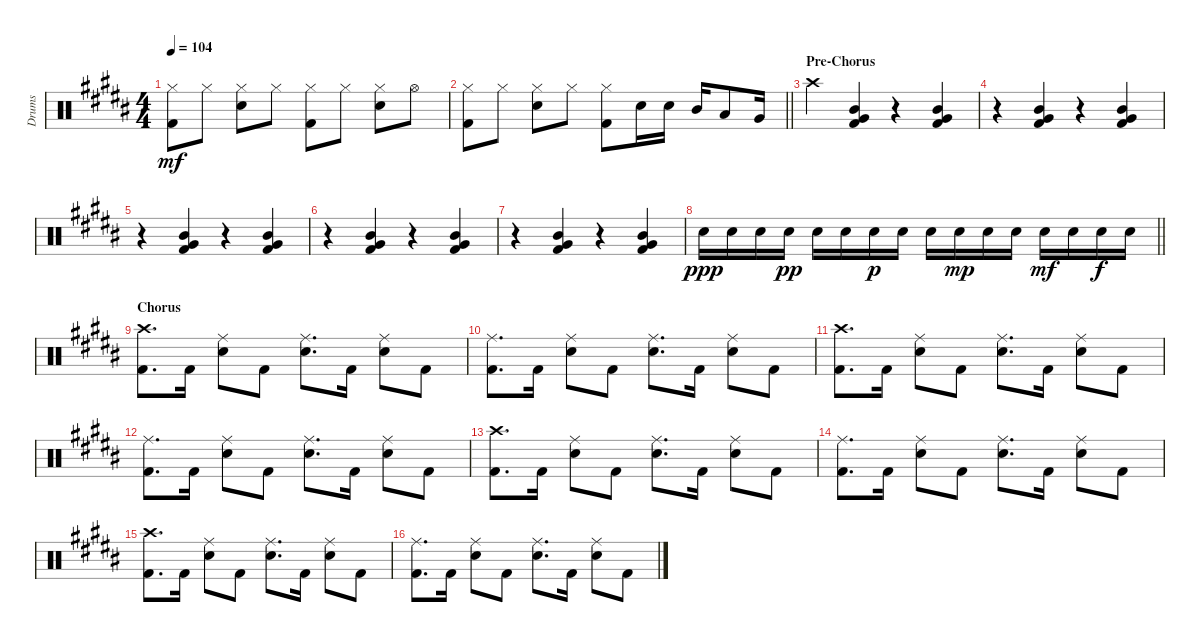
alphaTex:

\track ("Drums" "Drums") {instrument percussion}
\staff {score}
\articulation defaults
\ts (4 4)
\tempo 104
\clef neutral
\ks b
("Hi-Hat (closed)" "Kick (hit) 2").8{dy mf} "Hi-Hat (closed)".8 ("Hi-Hat (closed)" "Electric Snare (hit)").8 "Hi-Hat (closed)".8 ("Hi-Hat (closed)" "Kick (hit) 2").8 "Hi-Hat (closed)".8 ("Hi-Hat (closed)" "Electric Snare (hit)").8 "Hi-Hat (open)".8 |
\barLineRight lightlight
("Hi-Hat (closed)" "Kick (hit) 2").8 "Hi-Hat (closed)".8 ("Hi-Hat (closed)" "Electric Snare (hit)").8 "Hi-Hat (closed)".8 ("Hi-Hat (closed)" "Kick (hit) 2").8 "Electric Snare (hit)".16 "Electric Snare (hit)".16 "Mid Tom (hit)".16 "Low Tom (hit)".8 "Very Low Tom (hit)".16 |
\section ("" "Pre-Chorus")
"Crash high (hit)".4 ("Mid Tom (hit)" "Very Low Tom (hit)" "Kick (hit) 2").4 r.4 ("Mid Tom (hit)" "Very Low Tom (hit)" "Kick (hit) 2").4 |
r.4 ("Mid Tom (hit)" "Very Low Tom (hit)" "Kick (hit) 2").4 r.4 ("Mid Tom (hit)" "Very Low Tom (hit)" "Kick (hit) 2").4 |
r.4 ("Mid Tom (hit)" "Very Low Tom (hit)" "Kick (hit) 2").4 r.4 ("Mid Tom (hit)" "Very Low Tom (hit)" "Kick (hit) 2").4 |
r.4 ("Mid Tom (hit)" "Very Low Tom (hit)" "Kick (hit) 2").4 r.4 ("Mid Tom (hit)" "Very Low Tom (hit)" "Kick (hit) 2").4 |
r.4 ("Mid Tom (hit)" "Very Low Tom (hit)" "Kick (hit) 2").4 r.4 ("Mid Tom (hit)" "Very Low Tom (hit)" "Kick (hit) 2").4 |
\barLineRight lightlight "Electric Snare (hit)".16{dy ppp} "Electric Snare (hit)".16 "Electric Snare (hit)".16 "Electric Snare (hit)".16{dy pp} "Electric Snare (hit)".16 "Electric Snare (hit)".16 "Electric Snare (hit)".16{dy p} "Electric Snare (hit)".16 "Electric Snare (hit)".16 "Electric Snare (hit)".16{dy mp} "Electric Snare (hit)".16 "Electric Snare (hit)".16 "Electric Snare (hit)".16{dy mf} "Electric Snare (hit)".16 "Electric Snare (hit)".16{dy f} "Electric Snare (hit)".16
|
\section ("" "Chorus")
("Crash high (hit)" "Kick (hit) 2").8{d} "Kick (hit) 2".16 ("Ride (middle)" "Electric Snare (hit)").8 "Kick (hit) 2".8 ("Ride (middle)" "Electric Snare (hit)").8{d} "Kick (hit) 2".16 ("Ride (middle)" "Electric Snare (hit)").8 "Kick (hit) 2".8 |
("Ride (middle)" "Kick (hit) 2").8{d} "Kick (hit) 2".16 ("Ride (middle)" "Electric Snare (hit)").8 "Kick (hit) 2".8 ("Ride (middle)" "Electric Snare (hit)").8{d} "Kick (hit) 2".16 ("Ride (middle)" "Electric Snare (hit)").8 "Kick (hit) 2".8 |
("Crash high (hit)" "Kick (hit) 2").8{d} "Kick (hit) 2".16 ("Ride (middle)" "Electric Snare (hit)").8 "Kick (hit) 2".8 ("Ride (middle)" "Electric Snare (hit)").8{d} "Kick (hit) 2".16 ("Ride (middle)" "Electric Snare (hit)").8 "Kick (hit) 2".8 |
("Ride (middle)" "Kick (hit) 2").8{d} "Kick (hit) 2".16 ("Ride (middle)" "Electric Snare (hit)").8 "Kick (hit) 2".8 ("Ride (middle)" "Electric Snare (hit)").8{d} "Kick (hit) 2".16 ("Ride (middle)" "Electric Snare (hit)").8 "Kick (hit) 2".8 |
("Crash high (hit)" "Kick (hit) 2").8{d} "Kick (hit) 2".16 ("Ride (middle)" "Electric Snare (hit)").8 "Kick (hit) 2".8 ("Ride (middle)" "Electric Snare (hit)").8{d} "Kick (hit) 2".16 ("Ride (middle)" "Electric Snare (hit)").8 "Kick (hit) 2".8 |
("Ride (middle)" "Kick (hit) 2").8{d} "Kick (hit) 2".16 ("Ride (middle)" "Electric Snare (hit)").8 "Kick (hit) 2".8 ("Ride (middle)" "Electric Snare (hit)").8{d} "Kick (hit) 2".16 ("Ride (middle)" "Electric Snare (hit)").8 "Kick (hit) 2".8 |
("Crash high (hit)" "Kick (hit) 2").8{d} "Kick (hit) 2".16 ("Ride (middle)" "Electric Snare (hit)").8 "Kick (hit) 2".8 ("Ride (middle)" "Electric Snare (hit)").8{d} "Kick (hit) 2".16 ("Ride (middle)" "Electric Snare (hit)").8 "Kick (hit) 2".8 |
("Ride (middle)" "Kick (hit) 2").8{d} "Kick (hit) 2".16 ("Ride (middle)" "Electric Snare (hit)").8 "Kick (hit) 2".8 ("Ride (middle)" "Electric Snare (hit)").8{d} "Kick (hit) 2".16 ("Ride (middle)" "Electric Snare (hit)").8 "Kick (hit) 2".8
